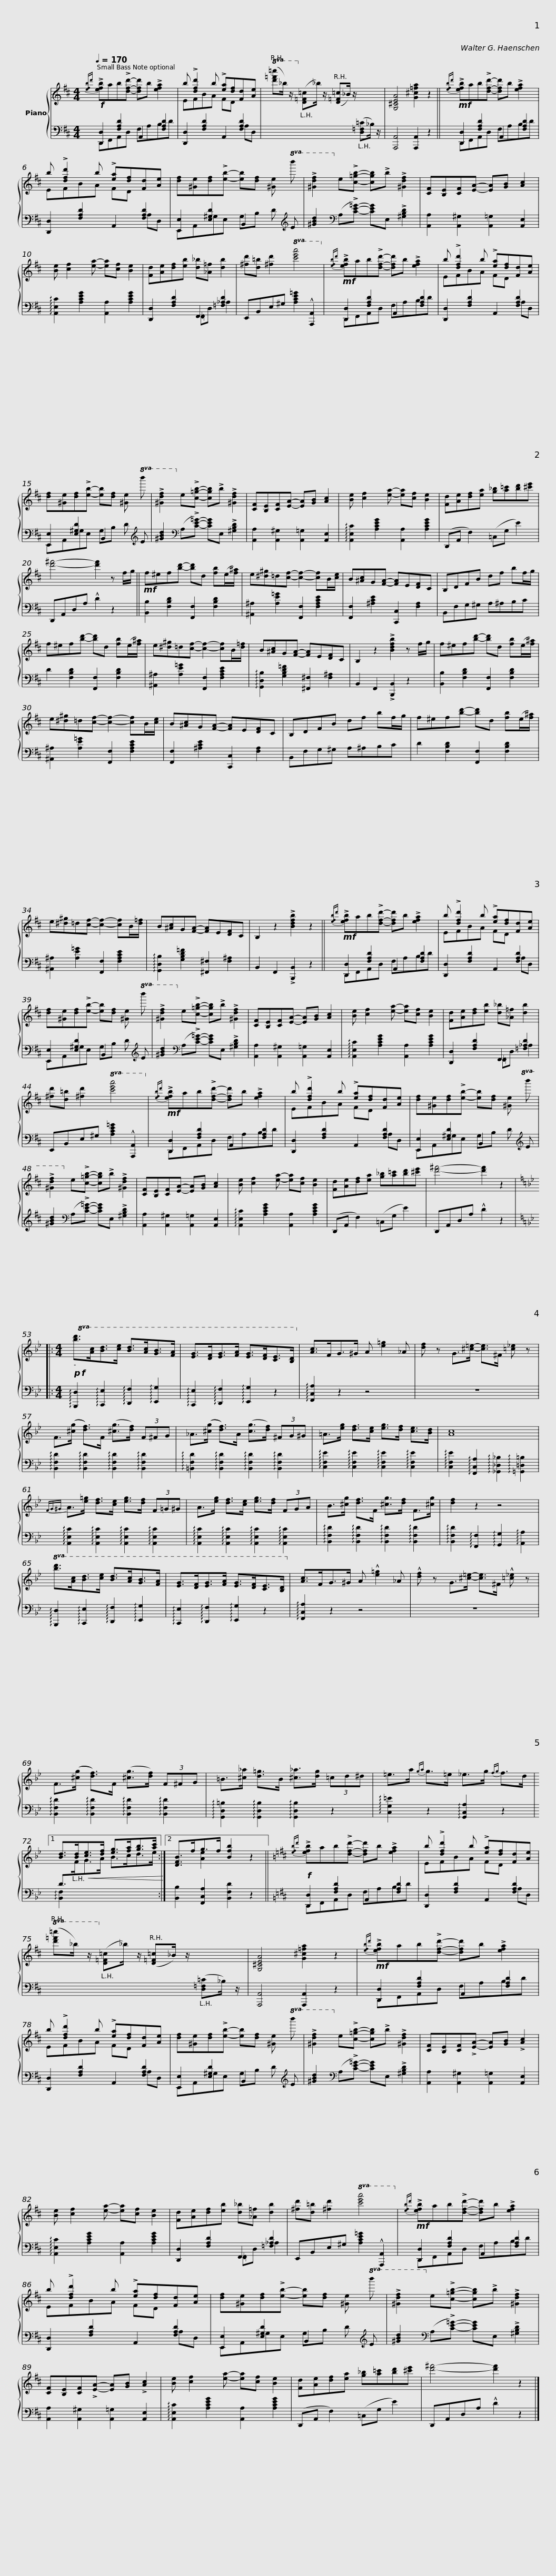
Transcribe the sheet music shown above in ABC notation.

X:1
%%score { ( 1 4 ) | ( 2 3 ) }
L:1/8
Q:1/4=170
M:4/4
I:linebreak $
K:D
V:1 treble
V:4 treble
V:2 bass
V:3 bass
V:1
!f!{[efb]d'} !>![efb]ab!>![dfd']- [dfd']b !>![efa]2 | b !>![dfd']2 b !>![ea][df][Fd][Ae] |!8va(! ([d'=f'=c'']_b'/) z/!8va)! ([d=f=c']_b/) z/ ([D=F=c]_B/) z/ x2 | [G,^CEA]4 [G^c=fa]2 z2 ||$!mf!{[efb]d'} !>![efb]ab!>![dfd']- [dfd']b !>![efa]2 | %5
 b !>![dfd']2 b !>![ea][df][Fd][Ae] | [df][^Ge][df]!>![eb]- [eb][df] [^Ge]!8va(! b' | !>![^gd'f']2!8va)! e'!>![c=gb]- [cgb]!>!b !>![^Gdf]2 |$ [CF][B,E][CF][EA]- [EA][GB] [Ac]2 | [Be] [cf]2 [ea]- [ea][cf] [Be]2 | %10
 [Fd][Ae][df][eb] [d_b][_A=f] [db]2 | [^fd'][d=b] [^fd']2!8va(! [c'e'a']4!8va)! |$!mf!{[efb]d'} !>![efb]ab!>![dfd']- [dfd']b !>![efa]2 | b !>![dfd']2 b !>![ea][df][Fd][Ae] | [df][^Ge][df]!>![eb]- [eb][df] [^Ge]!8va(! b' | %15
 !>![^gd'f']2!8va)! e'!>![c=gb]- [cgb]!>!b !>![^Gdf]2 |$ [CF][B,E][CF][EA]- [EA][GB] [Ac]2 | [Be] [cf]2 [ea]- [ea][cf] [Be]2 | [Fd][Ae][df][ea] [g_b][a=c'][bd'][^c'e'] | [d'^f']4- [d'f']2 z f/g/ ||$ %20
!mf! f^ef[bd']- [bd']d [fb](e/[f^a]/) | e[^d^g]=d[cf]- [cf]2- [cf]B/[ce]/ | B[^Ac]G[FA]- [FA]E[DF]C | B,DFB df bf/g/ |$ f^ef[bd']- [bd']d [fb](e/[f^a]/) | %25
 e[^d^g]=d[cf]- [cf]2- [cf]B/[d=f]/ | B[^Ac]G[FA]- [FA]E[DF]C | B,2 z2 !>![Bdfb]2 z f/g/ |$ f^ef[bd']- [bd']d [fb](e/[f^a]/) | e[^d^g]=d[cf]- [cf]2- [cf]B/[ce]/ | %30
 B[^Ac]G[FA]- [FA]E[DF]C | B,DFB df bf/g/ |$ f^ef[bd']- [bd']d [fb](e/[f^a]/) | e[^d^g]=d[cf]- [cf]2- [cf]B/[d=f]/ | B[^Ac]G[FA]- [FA]E[DF]C | %35
 B,2 z2 !>![Bdfb]2 z2 ||$!mf!{[efb]d'} !>![efb]ab!>![dfd']- [dfd']b !>![efa]2 | b !>![dfd']2 b !>![ea][df][Fd][Ae] | [df][^Ge][df]!>![eb]- [eb][df] [^Ge]!8va(! b' | !>![^gd'f']2!8va)! e'!>![c=gb]- [cgb]!>!b !>![^Gdf]2 |$ %40
 [CF][B,E][CF][EA]- [EA][GB] [Ac]2 | [Be] [cf]2 [ea]- [ea][cf] [Be]2 | [Fd][Ae][df][eb] [d_b][_A=f] [db]2 | [^fd'][d=b] [^fd']2!8va(! [c'e'a']4!8va)! |$!mf!{[efb]d'} !>![efb]ab!>![dfd']- [dfd']b !>![efa]2 | %45
 b !>![dfd']2 b !>![ea][df][Fd][Ae] | [df][^Ge][df]!>![eb]- [eb][df] [^Ge]!8va(! b' | !>![^gd'f']2!8va)! e'!>![c=gb]- [cgb]!>!b !>![^Gdf]2 |$ [CF][B,E][CF][EA]- [EA][GB] [Ac]2 | [Be] [cf]2 [ea]- [ea][cf] [Be]2 | %50
 [Fd][Ae][df][ea] [g_b][a=c'][bd'][^c'e'] | [d'^f']4- [d'f']2 z2 |:$[K:Bb][M:4/4]!p!!f!!8va(! [bd']>[ac'][bd']>[c'e'] [bd']>[ac'][gb]>[fa] | [eg]>[df][eg]>[fa] [eg]>[df][ce]>[Bd]!8va)! | [Ac]>FG>^G A [e=g]2 _A |$ %55
 [df] z G>[^c=e]- [ce]>^F [=c_e] z | F>(([^cg] [df]>))F ([^cg]>[df]) (3F^FG | _A>(([^cg] [df]>))A ([cg]>[df]) (3^FG^G |$ =A>[eg] [df]>[ce] [eg]>[df] [ce]>[Bd] | [Ac]8 | %60
{FG^G} A>[e=g] [df]>[ce] [eg]>[df] (3F=G^G |$ A>[eg] [df]>[ce] [eg]>[df] (3FGA | B>[^cg] [df]>F [^cg]>[df] F>[^cg] | [df]2 z2 z4 |$!8va(! [bd']>[ac'][bd']>[c'e'] [bd']>[ac'][gb]>[fa] | %65
 [eg]>[df][eg]>[fa] [eg]>[df][ce]>[Bd]!8va)! | [Ac]>FG>^G A !^![e=g]2 _A | !^![df] z G>[^c=e]- [ce]>^F !^![=c_e] z | F>(([^cg] [df]>))F ([^cg]>[df]) (3F^FG |$ =B>[^c_a] [d=g]>B [^c_a]>[dg] (3=cd^d | %70
 =e>a{ga} g>=e _e>g{fg} f>d |1 [Bd]>[Bd]!<(![ce]>[df] [eg]>[fa][gb]>[ac']!<)! :|2 [DFB]>fg>f [Bfb]2 z2 ||$[K:D]!f!{[efb]d'} !>![efb]ab!>![dfd']- [dfd']b !>![efa]2 | b !>![dfd']2 b !>![ea][df][Fd][Ae] | %75
!8va(! ([d'=f'=c'']_b'/) z/!8va)! ([d=f=c']_b/) z/ ([D=F=c]_B/) z/ x2 | [G,^CEA]4 [G^c=fa]2 z2 |$!mf!{[efb]d'} !>![efb]ab!>![dfd']- [dfd']b !>![efa]2 | b !>![dfd']2 b !>![ea][df][Fd][Ae] | [df][^Ge][df]!>![eb]- [eb][df] [^Ge]!8va(! b' | %80
 !>![^gd'f']2!8va)! e'!>![c=gb]- [cgb]!>!b !>![^Gdf]2 |$ [CF][B,E][CF]!>![EA]- [EA][GB] !>![Ac]2 | [Be] [cf]2 [ea]- [ea][cf] [Be]2 | [Fd][Ae][df][eb] [d_b][_A=f] [db]2 | [^fd'][d=b] [^fd']2!8va(! [c'e'a']4!8va)! |$ %85
!mf!{[efb]d'} !>![efb]ab!>![dfd']- [dfd']b !>![efa]2 | b !>![dfd']2 b !>![ea][df][Fd][Ae] | [df][^Ge][df]!>![eb]- [eb][df] [^Ge]!8va(! b' | !>![^gd'f']2!8va)! e'!>![c=gb]- [cgb]!>!b !>![^Gdf]2 |$ [CF][B,E][CF]!>![EA]- [EA][GB] !>![Ac]2 | %90
 [Be] [cf]2 [ea]- [ea][cf] [Be]2 | [Fd][Ae][df][ea] [g_b][a=c'][bd'][^c'e'] | [d'^f']4- [d'f']2 z2 |] %93
V:2
 [D,,D,]2 [F,A,D]2 A,,2 [F,A,D]2 | [D,,D,]2 [F,A,D]2 A,,2 [F,A,D]2 | x6 ([D,=F,=C]_B,/) z/ | [A,,,A,,]4 [A,,,A,,]2 z2 ||$ [D,,D,]2 [F,A,D]2 A,,2 [F,A,D]2 | %5
 [D,,D,]2 [F,A,D]2 A,,2 [F,A,D]2 | [E,,E,]2 [E,^G,D]2 B,,2 x[K:treble] E | [^GBd]2[K:bass] (A,!>![CE=G]-) [CEG]E, !>![^G,B,D]2 |$ [A,,A,]2 [A,,^G,]2 [A,,=G,]2 [A,,E,]2 | !arpeggio![A,,E,C]2 [A,CEG]2 [A,,A,]2 [A,CEG]2 | %10
 [D,,D,]2 [F,A,D]2 F,,2 [=F,_A,D]2 | E,,B,,E,^G, [A,CE=G]2 !^![A,,,A,,]2 |$ [D,,D,]2 [F,A,D]2 A,,2 [F,A,D]2 | [D,,D,]2 [F,A,D]2 A,,2 [F,A,D]2 | [E,,E,]2 [E,^G,D]2 B,,2 x[K:treble] E | %15
 [^GBd]2[K:bass] (A,!>![CE=G]-) [CEG]E, !>![^G,B,D]2 |$ [A,,A,]2 [A,,^G,]2 [A,,=G,]2 [A,,E,]2 | !arpeggio![A,,E,C]2 [A,CEG]2 [A,,A,]2 [A,CEG]2 | (D,,A,, F,2) (=C,G, E2) | D,,A,,D,A, !^!D2 z2 ||$ %20
 [B,,B,]2 [F,B,D]2 [F,,F,]2 [F,B,D]2 | [^A,,^A,]2 [A,E=G]2 [F,,F,]2 [F,A,CE]2 | [F,,F,]2 [^A,CE]2 [C,,C,]2 [F,A,]2 | B,,F,G,^G, A,^A,B,C |$ D2 [F,B,D]2 [F,,F,]2 [F,B,D]2 | %25
 [^A,,^A,]2 [A,E=G]2 [F,,F,]2 [F,A,CE]2 | !arpeggio![G,,D,B,]2 [G,B,D=F]2 [^F,,^F,]2 [F,^A,]2 | B,,2 F,,2 !>![B,,,B,,]2 z2 |$ [B,,B,]2 [F,B,D]2 [F,,F,]2 [F,B,D]2 | [^A,,^A,]2 [A,E=G]2 [F,,F,]2 [F,A,CE]2 | %30
 [F,,F,]2 [^A,CE]2 [C,,C,]2 [F,A,]2 | B,,F,G,^G, A,^A,B,C |$ D2 [F,B,D]2 [F,,F,]2 [F,B,D]2 | [^A,,^A,]2 [A,E=G]2 [F,,F,]2 [F,A,CE]2 | !arpeggio![G,,D,B,]2 [G,B,D=F]2 [^F,,^F,]2 [F,^A,]2 | %35
 B,,2 F,,2 !>![B,,,B,,]2 z2 ||$ [D,,D,]2 [F,A,D]2 A,,2 [F,A,D]2 | [D,,D,]2 [F,A,D]2 A,,2 [F,A,D]2 | [E,,E,]2 [E,^G,D]2 B,,2 x[K:treble] E | [^GBd]2[K:bass] (A,!>![CE=G]-) [CEG]E, !>![^G,B,D]2 |$ %40
 [A,,A,]2 [A,,^G,]2 [A,,=G,]2 [A,,E,]2 | !arpeggio![A,,E,C]2 [A,CEG]2 [A,,A,]2 [A,CEG]2 | [D,,D,]2 [F,A,D]2 F,,2 [=F,_A,D]2 | E,,B,,E,^G, [A,CE=G]2 !^![A,,,A,,]2 |$ [D,,D,]2 [F,A,D]2 A,,2 [F,A,D]2 | %45
 [D,,D,]2 [F,A,D]2 A,,2 [F,A,D]2 | [E,,E,]2 [E,^G,D]2 B,,2 x[K:treble] E | [^GBd]2[K:bass] (A,!>![CE=G]-) [CEG]E, !>![^G,B,D]2 |$ [A,,A,]2 [A,,^G,]2 [A,,=G,]2 [A,,E,]2 | !arpeggio![A,,E,C]2 [A,CEG]2 [A,,A,]2 [A,CEG]2 | %50
 (D,,A,, F,2) (=C,G, E2) | D,,A,,D,A, !^!D2 z2 |:$[K:Bb][M:4/4] !arpeggio![B,,,D,]2 !arpeggio![C,,E,]2 !arpeggio![D,,F,]2 !arpeggio![E,,G,]2 | !arpeggio![C,,E,]2 !arpeggio![D,,F,]2 !arpeggio![E,,G,]2 z2 | !arpeggio![F,,C,A,]2 z2 z4 |$ %55
 z8 | !arpeggio![B,,F,D]2 !arpeggio![B,,F,D]2 !arpeggio![B,,F,D]2 !arpeggio![B,,F,D]2 | !arpeggio![=B,,F,D]2 !arpeggio![B,,F,D]2 !arpeggio![B,,F,D]2 !arpeggio![B,,F,D]2 |$ !arpeggio![C,F,E]2 !arpeggio![C,F,E]2 !arpeggio![C,F,E]2 !arpeggio![C,F,E]2 | !arpeggio![C,F,E]2 !arpeggio![F,,C,A,]2 !arpeggio![_G,,_D,_B,]2 !arpeggio![=G,,=D,=B,]2 | %60
 !arpeggio![A,,E,C]2 !arpeggio![A,,E,C]2 !arpeggio![A,,E,C]2 !arpeggio![A,,E,C]2 |$ !arpeggio![A,,E,C]2 !arpeggio![A,,E,C]2 !arpeggio![A,,E,C]2 !arpeggio![A,,E,C]2 | !arpeggio![B,,F,D]2 !arpeggio![B,,F,D]2 !arpeggio![B,,F,D]2 !arpeggio![B,,F,D]2 | !arpeggio![B,,F,D]2 !arpeggio![F,,F,]2 !arpeggio![G,,G,]2 !arpeggio![A,,A,]2 |$ !arpeggio![B,,,D,]2 !arpeggio![C,,E,]2 !arpeggio![D,,F,]2 !arpeggio![E,,G,]2 | %65
 !arpeggio![C,,E,]2 !arpeggio![D,,F,]2 !arpeggio![E,,G,]2 z2 | !arpeggio![F,,C,A,]2 z2 z4 | z8 | !arpeggio![B,,F,D]2 !arpeggio![B,,F,D]2 !arpeggio![B,,F,D]2 !arpeggio![B,,F,D]2 |$ !arpeggio![G,,D,=B,]2 !arpeggio![G,,D,B,]2 !arpeggio![G,,D,B,]2 z2 | %70
 !arpeggio![C,G,=E]2 z2 !arpeggio![G,,C,A,]2 z2 |1 !arpeggio![B,,F,]2 x2 x4 :|2 [B,,B,]2 [F,,C,A,]2 [B,,F,D]2 z2 ||$[K:D] [D,,D,]2 [F,A,D]2 A,,2 [F,A,D]2 | [D,,D,]2 [F,A,D]2 A,,2 [F,A,D]2 | %75
 x6 ([D,=F,=C]_B,/) z/ | [A,,,A,,]4 [A,,,A,,]2 z2 |$ [D,,D,]2 [F,A,D]2 A,,2 [F,A,D]2 | [D,,D,]2 [F,A,D]2 A,,2 [F,A,D]2 | [E,,E,]2 [E,^G,D]2 B,,2 x[K:treble] E | %80
 [^GBd]2[K:bass] (A,!>![CE=G]-) [CEG]E, !>![^G,B,D]2 |$ [A,,A,]2 [A,,^G,]2 [A,,=G,]2 [A,,E,]2 | !arpeggio![A,,E,C]2 [A,CEG]2 [A,,A,]2 [A,CEG]2 | [D,,D,]2 [F,A,D]2 F,,2 [=F,_A,D]2 | E,,B,,E,^G, [A,CE=G]2 !^![A,,,A,,]2 |$ %85
 [D,,D,]2 [F,A,D]2 A,,2 [F,A,D]2 | [D,,D,]2 [F,A,D]2 A,,2 [F,A,D]2 | [E,,E,]2 [E,^G,D]2 B,,2 x[K:treble] E | [^GBd]2[K:bass] (A,!>![CE=G]-) [CEG]E, !>![^G,B,D]2 |$ [A,,A,]2 [A,,^G,]2 [A,,=G,]2 [A,,E,]2 | %90
 !arpeggio![A,,E,C]2 [A,CEG]2 [A,,A,]2 [A,CEG]2 | (D,,A,, F,2) (=C,G, E2) | D,,A,,D,A, !^!D2 z2 |] %93
V:3
 D,,F,,A,,D, F,A,B,D | x6 A,D, | x8 | x8 ||$ D,,F,,A,,D, F,A,B,D | %5
 x6 A,D, | E,,A,,^G,E, G,B, D[K:treble] x | x2[K:bass] x6 |$ x8 | x8 | %10
 x4 =F,,D, _A,2 | x8 |$ D,,F,,A,,D, F,A,B,D | x6 A,D, | E,,A,,^G,E, G,B, D[K:treble] x | %15
 x2[K:bass] x6 |$ x8 | x8 | x8 | x8 ||$ %20
 x8 | x8 | x8 | x8 |$ x8 | %25
 x8 | x8 | x8 |$ x8 | x8 | %30
 x8 | x8 |$ x8 | x8 | x8 | %35
 x8 ||$ D,,F,,A,,D, F,A,B,D | x6 A,D, | E,,A,,^G,E, G,B, D[K:treble] x | x2[K:bass] x6 |$ %40
 x8 | x8 | x4 =F,,D, _A,2 | x8 |$ D,,F,,A,,D, F,A,B,D | %45
 x6 A,D, | E,,A,,^G,E, G,B, D[K:treble] x | x2[K:bass] x6 |$ x8 | x8 | %50
 x8 | x8 |:$[K:Bb][M:4/4] x8 | x8 | x8 |$ %55
 x8 | x8 | x8 |$ x8 | x8 | %60
 x8 |$ x8 | x8 | x8 |$ x8 | %65
 x8 | x8 | x8 | x8 |$ x8 | %70
 x8 |1 x8 :|2 x8 ||$[K:D] D,,F,,A,,D, F,A,B,D | x6 A,D, | %75
 x8 | x8 |$ D,,F,,A,,D, F,A,B,D | x6 A,D, | E,,A,,^G,E, G,B, D[K:treble] x | %80
 x2[K:bass] x6 |$ x8 | x8 | x4 =F,,D, _A,2 | x8 |$ %85
 D,,F,,A,,D, F,A,B,D | x6 A,D, | E,,A,,^G,E, G,B, D[K:treble] x | x2[K:bass] x6 |$ x8 | %90
 x8 | x8 | x8 |] %93
V:4
 x8 | EFBA FD x2 |!8va(! x2!8va)! x6 | x8 ||$ x8 | %5
 EFBA FD x2 | x7!8va(! x | x2!8va)! x6 |$ x8 | x8 | %10
 x8 | x4!8va(! x4!8va)! |$ x8 | EFBA FD x2 | x7!8va(! x | %15
 x2!8va)! x6 |$ x8 | x8 | x8 | x8 ||$ %20
 x8 | x8 | x8 | x8 |$ x8 | %25
 x8 | x8 | x8 |$ x8 | x8 | %30
 x8 | x8 |$ x8 | x8 | x8 | %35
 x8 ||$ x8 | EFBA FD x2 | x7!8va(! x | x2!8va)! x6 |$ %40
 x8 | x8 | x8 | x4!8va(! x4!8va)! |$ x8 | %45
 EFBA FD x2 | x7!8va(! x | x2!8va)! x6 |$ x8 | x8 | %50
 x8 | x8 |:$[K:Bb][M:4/4]!8va(! x8 | x8!8va)! | x8 |$ %55
 x8 | x8 | x8 |$ x8 | x8 | %60
 x8 |$ x8 | x8 | x8 |$!8va(! x8 | %65
 x8!8va)! | x8 | x8 | x8 |$ x8 | %70
 x8 |1[I:staff +1] D>[I:staff -1]FG>A B>cd>e :|2 x2 [Ae]2 x4 ||$[K:D] x8 | EFBA FD x2 | %75
!8va(! x2!8va)! x6 | x8 |$ x8 | EFBA FD x2 | x7!8va(! x | %80
 x2!8va)! x6 |$ x8 | x8 | x8 | x4!8va(! x4!8va)! |$ %85
 x8 | EFBA FD x2 | x7!8va(! x | x2!8va)! x6 |$ x8 | %90
 x8 | x8 | x8 |] %93
